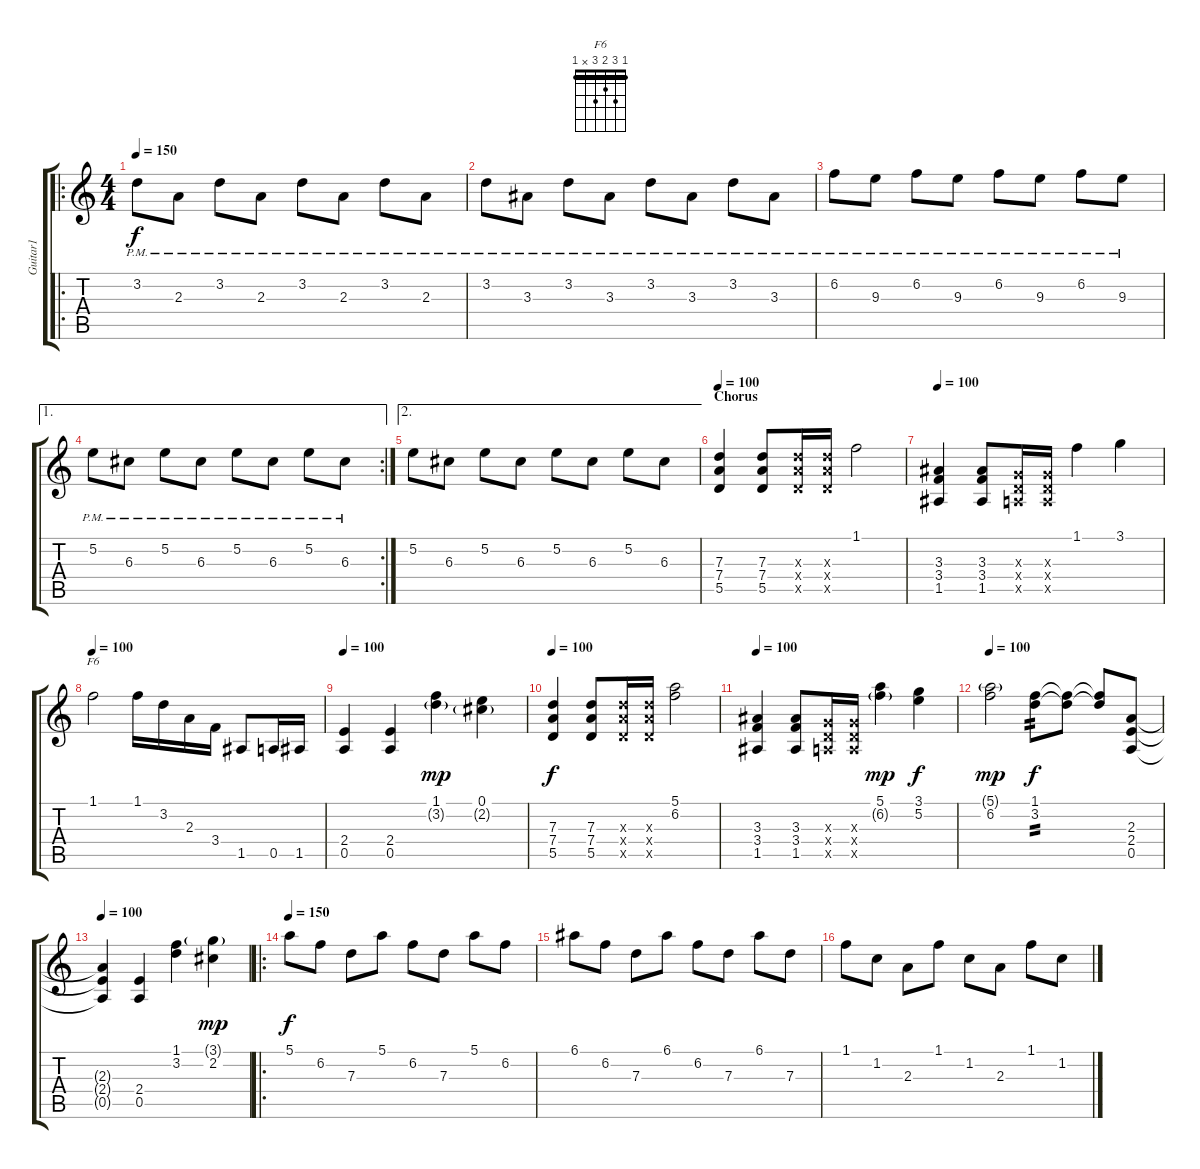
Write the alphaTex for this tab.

\track ("Guitar1" "Guitar1") {instrument distortionguitar}
\staff {score tabs}
\tuning (E4 B3 G3 D3 A2 E2) {hide}
\chord ("F6" 1 3 2 3 x 1) {barre 1}
\ro
\ts (4 4)
\tempo 150
\clef g2
\ks c
3.2{pm}.8{dy f volume 16 instrument distortionguitar} 2.3{pm}.8 3.2{pm}.8 2.3{pm}.8 3.2{pm}.8 2.3{pm}.8 3.2{pm}.8 2.3{pm}.8 |
3.2{pm}.8 3.3{pm}.8 3.2{pm}.8 3.3{pm}.8 3.2{pm}.8 3.3{pm}.8 3.2{pm}.8 3.3{pm}.8 |
6.2{pm}.8 9.3{pm}.8 6.2{pm}.8 9.3{pm}.8 6.2{pm}.8 9.3{pm}.8 6.2{pm}.8 9.3{pm}.8 |
\ae 1
\rc 2
5.2{pm}.8 6.3{pm}.8 5.2{pm}.8 6.3{pm}.8 5.2{pm}.8 6.3{pm}.8 5.2{pm}.8 6.3{pm}.8 |
\ae 2
5.2.8 6.3.8 5.2.8 6.3.8 5.2.8 6.3.8 5.2.8 6.3.8 |
\section ("" "Chorus")
\tempo 100
(7.3 7.4 5.5).4 (7.3 7.4 5.5).8 (7.3{x} 7.4{x} 5.5{x}).16 (7.3{x} 7.4{x} 5.5{x}).16 1.1.2 |
\tempo 100
(3.3 3.4 1.5).4 (3.3 3.4 1.5).8 (0.3{x} 0.4{x} 0.5{x}).16 (0.3{x} 0.4{x} 0.5{x}).16 1.1.4 3.1.4 |
\tempo 100
1.1.2{ch "F6"} 1.1.16 3.2.16 2.3.16 3.4.16 1.5.8 0.5.16 1.5.16 |
\tempo 100
(2.4 0.5).4 (2.4 0.5).4 (1.1 3.2{g}).4{dy mp} (0.1 2.2{g}).4 |
\tempo 100
(7.3 7.4 5.5).4{dy f} (7.3 7.4 5.5).8 (7.3{x} 7.4{x} 5.5{x}).16 (7.3{x} 7.4{x} 5.5{x}).16 (5.1 6.2).2 |
\tempo 100
(3.3 3.4 1.5).4 (3.3 3.4 1.5).8 (0.3{x} 0.4{x} 0.5{x}).16 (0.3{x} 0.4{x} 0.5{x}).16 (5.1 6.2{g}).4{dy mp} (3.1 5.2).4{dy f} |
\tempo 100
(5.1{g} 6.2).2{dy mp} (1.1 3.2).8{tp 2 dy f} (1.1{t} 3.2{t}).8 (1.1{t} 3.2{t}).8 (2.3 2.4 0.5).8 |
\tempo 100
(2.3{t} 2.4{t} 0.5{t}).4 (2.4 0.5).4 (1.1 3.2).4 (3.1{g} 2.2).4{dy mp} |
\ro
\tempo 150
5.1.8{dy f} 6.2.8 7.3.8 5.1.8 6.2.8 7.3.8 5.1.8 6.2.8 |
6.1.8 6.2.8 7.3.8 6.1.8 6.2.8 7.3.8 6.1.8 7.3.8 |
1.1.8 1.2.8 2.3.8 1.1.8 1.2.8 2.3.8 1.1.8 1.2.8
